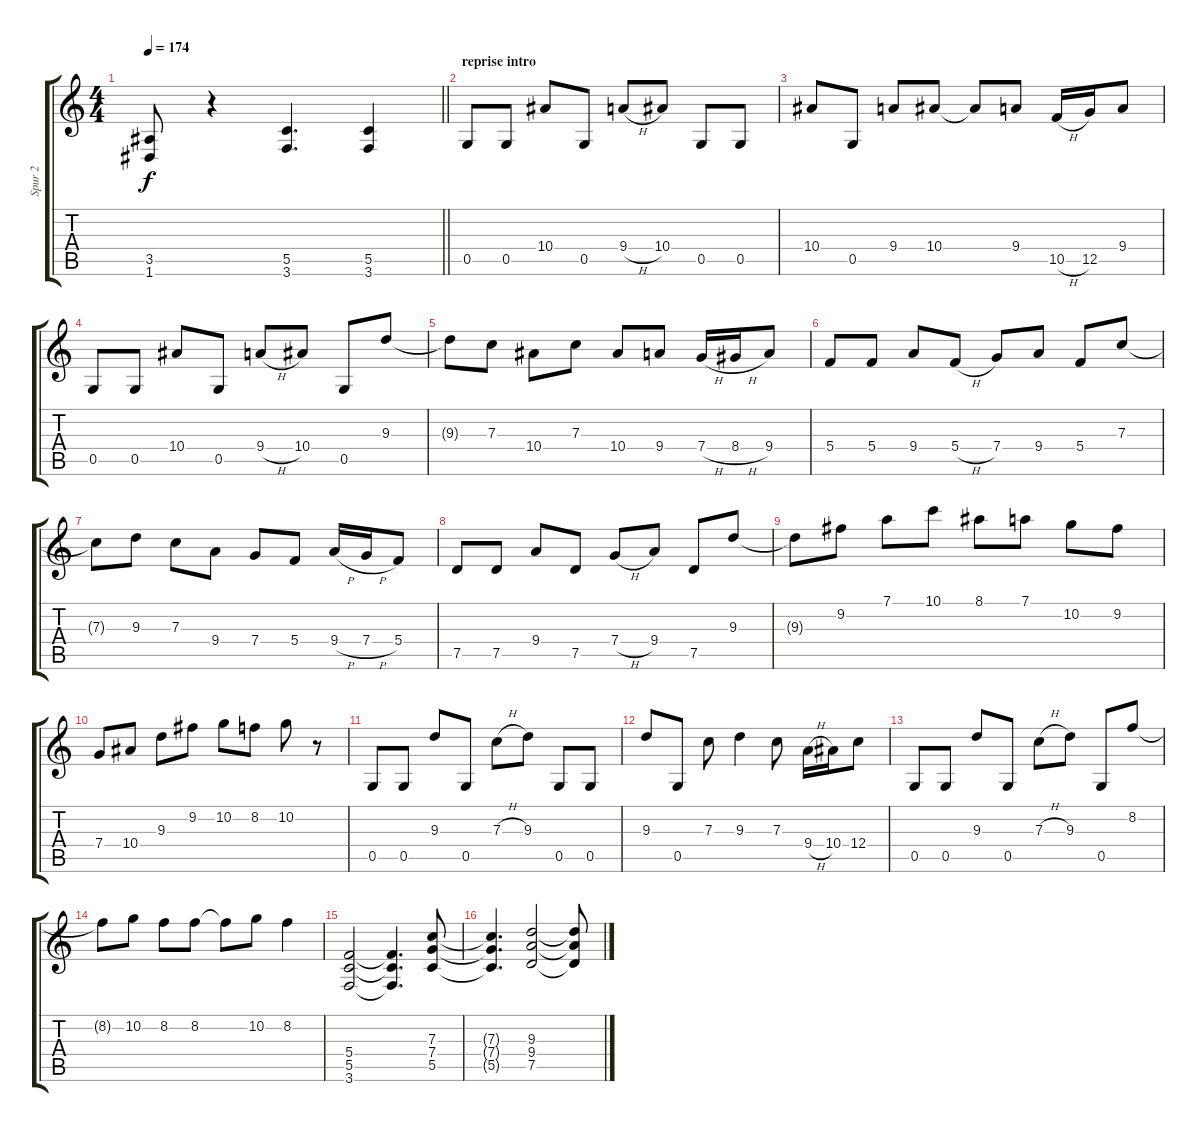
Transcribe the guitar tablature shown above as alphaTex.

\track ("Spur 2" "Spur 2") {instrument distortionguitar}
\staff {score tabs}
\tuning (D4 A3 F3 C3 G2 D2) {hide}
\ts (4 4)
\tempo 174
\clef g2
\barLineRight lightlight
\ks c
(3.5 1.6).8{dy f} r.4 (5.5 3.6).4{d} (5.5 3.6).4 |
\section ("" "reprise intro")
0.5.8 0.5.8 10.4.8 0.5.8 9.4{h}.8 10.4.8 0.5.8 0.5.8 |
10.4.8 0.5.8 9.4.8 10.4.8 10.4{t}.8 9.4.8 10.5{h}.16 12.5.16 9.4.8 |
0.5.8 0.5.8 10.4.8 0.5.8 9.4{h}.8 10.4.8 0.5.8 9.3.8 |
9.3{t}.8 7.3.8 10.4.8 7.3.8 10.4.8 9.4.8 7.4{h}.16 8.4{h}.16 9.4.8 |
5.4.8 5.4.8 9.4.8 5.4{h}.8 7.4.8 9.4.8 5.4.8 7.3.8 |
7.3{t}.8 9.3.8 7.3.8 9.4.8 7.4.8 5.4.8 9.4{h}.16 7.4{h}.16 5.4.8 |
7.5.8 7.5.8 9.4.8 7.5.8 7.4{h}.8 9.4.8 7.5.8 9.3.8 |
9.3{t}.8 9.2.8 7.1.8 10.1.8 8.1.8 7.1.8 10.2.8 9.2.8 |
7.4.8 10.4.8 9.3.8 9.2.8 10.2.8 8.2.8 10.2.8 r.8 |
0.5.8 0.5.8 9.3.8 0.5.8 7.3{h}.8 9.3.8 0.5.8 0.5.8 |
9.3.8 0.5.8 7.3.8 9.3.4 7.3.8 9.4{h}.16 10.4.16 12.4.8 |
0.5.8 0.5.8 9.3.8 0.5.8 7.3{h}.8 9.3.8 0.5.8 8.2.8 |
8.2{t}.8 10.2.8 8.2.8 8.2.8 8.2{t}.8 10.2.8 8.2.4 |
(5.4 5.5 3.6).2 (5.4{t} 5.5{t} 3.6{t}).4{d} (7.3 7.4 5.5).8 |
(7.3{t} 7.4{t} 5.5{t}).4{d} (9.3 9.4 7.5).2 (9.3{t} 9.4{t} 7.5{t}).8
